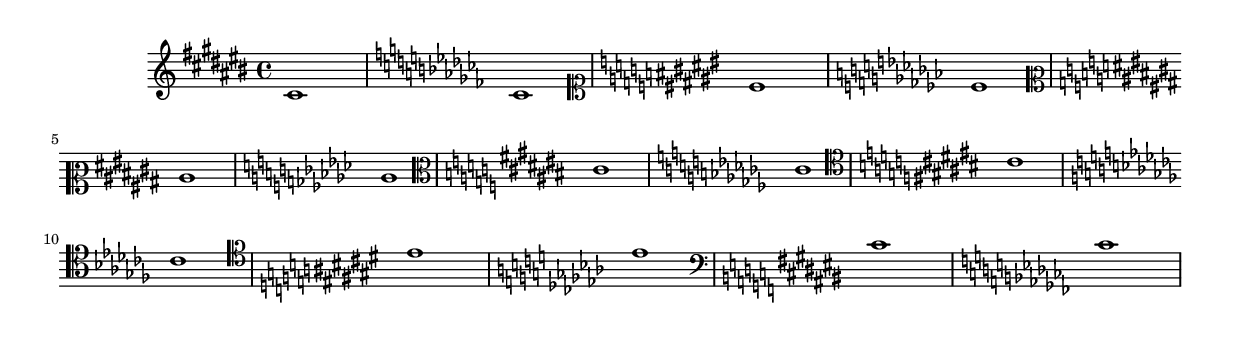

\version "2.2.0"
\header { texidoc = "Each clef have own accidental placing rules. " }

#(set-global-staff-size 16)

\score { \notes
  \relative cis' {

% \clef french % same as octaviated bass
\clef violin
\key cis \major cis1  \key ces \major ces
\clef soprano
\key cis \major cis \key ces \major ces
\clef mezzosoprano
\key cis \major cis \key ces \major ces
\clef alto
\key cis \major cis \key ces \major ces
\clef tenor
\key cis \major cis \key ces \major ces
\clef baritone
\key cis \major cis \key ces \major ces
\clef bass
\key cis \major cis \key ces \major  ces
}

}

